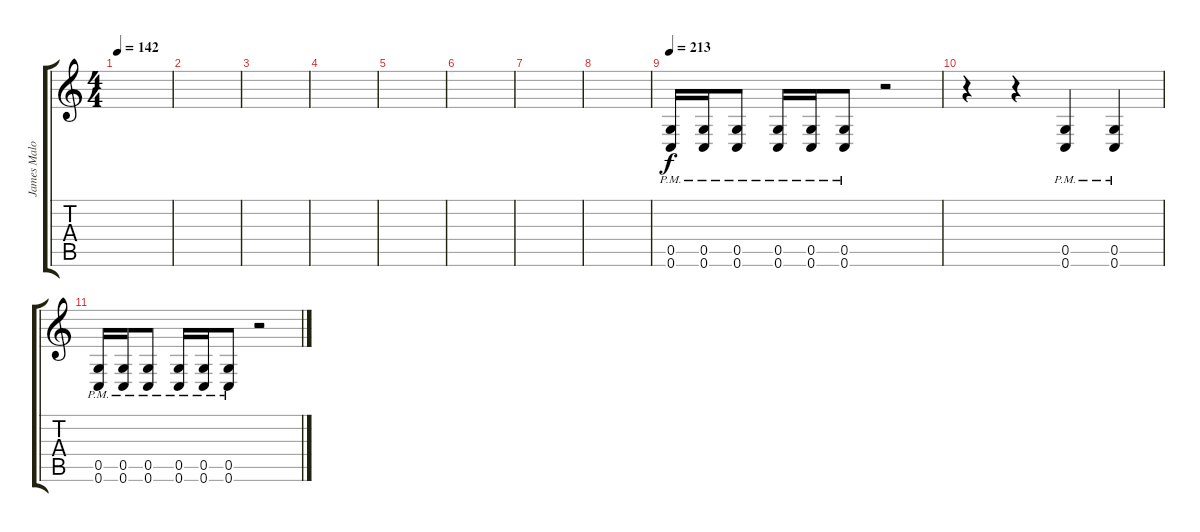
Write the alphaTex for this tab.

\track ("James Malone Backing" "James Malo") {instrument distortionguitar}
\staff {score tabs}
\tuning (D4 A3 F3 C3 G2 C2) {hide}
\ts (4 4)
\tempo 142
\clef g2
\ks c
|
|
|
|
|
|
|
|
\tempo 213
(0.5{pm} 0.6{pm}).16{volume 16 instrument distortionguitar} (0.5{pm} 0.6{pm}).16 (0.5{pm} 0.6{pm}).8 (0.5{pm} 0.6{pm}).16 (0.5{pm} 0.6{pm}).16 (0.5{pm} 0.6{pm}).8 r.2 |
r.4 r.4 (0.5{pm} 0.6{pm}).4 (0.5{pm} 0.6{pm}).4 |
(0.5{pm} 0.6{pm}).16 (0.5{pm} 0.6{pm}).16 (0.5{pm} 0.6{pm}).8 (0.5{pm} 0.6{pm}).16 (0.5{pm} 0.6{pm}).16 (0.5{pm} 0.6{pm}).8 r.2
